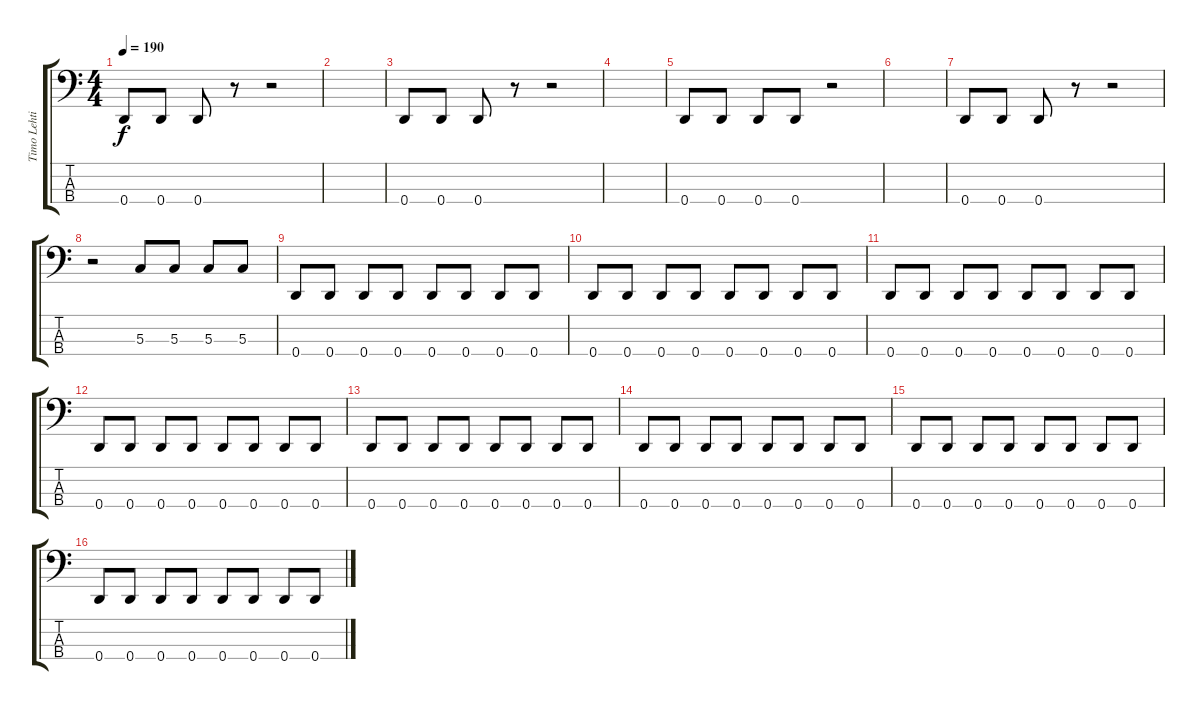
\track ("Timo Lehtinen" "Timo Lehti") {instrument slapbass2}
\staff {score tabs}
\tuning (F2 C2 G1 D1) {hide}
\ts (4 4)
\tempo 190
\clef f4
\ks c
0.4.8{dy f instrument slapbass2} 0.4.8 0.4.8 r.8 r.2 |
|
0.4.8 0.4.8 0.4.8 r.8 r.2 |
|
0.4.8 0.4.8 0.4.8 0.4.8 r.2 |
|
0.4.8 0.4.8 0.4.8 r.8 r.2 |
r.2 5.3.8 5.3.8 5.3.8 5.3.8 |
0.4.8 0.4.8 0.4.8 0.4.8 0.4.8 0.4.8 0.4.8 0.4.8 |
0.4.8 0.4.8 0.4.8 0.4.8 0.4.8 0.4.8 0.4.8 0.4.8 |
0.4.8 0.4.8 0.4.8 0.4.8 0.4.8 0.4.8 0.4.8 0.4.8 |
0.4.8 0.4.8 0.4.8 0.4.8 0.4.8 0.4.8 0.4.8 0.4.8 |
0.4.8 0.4.8 0.4.8 0.4.8 0.4.8 0.4.8 0.4.8 0.4.8 |
0.4.8 0.4.8 0.4.8 0.4.8 0.4.8 0.4.8 0.4.8 0.4.8 |
0.4.8 0.4.8 0.4.8 0.4.8 0.4.8 0.4.8 0.4.8 0.4.8 |
0.4.8 0.4.8 0.4.8 0.4.8 0.4.8 0.4.8 0.4.8 0.4.8
